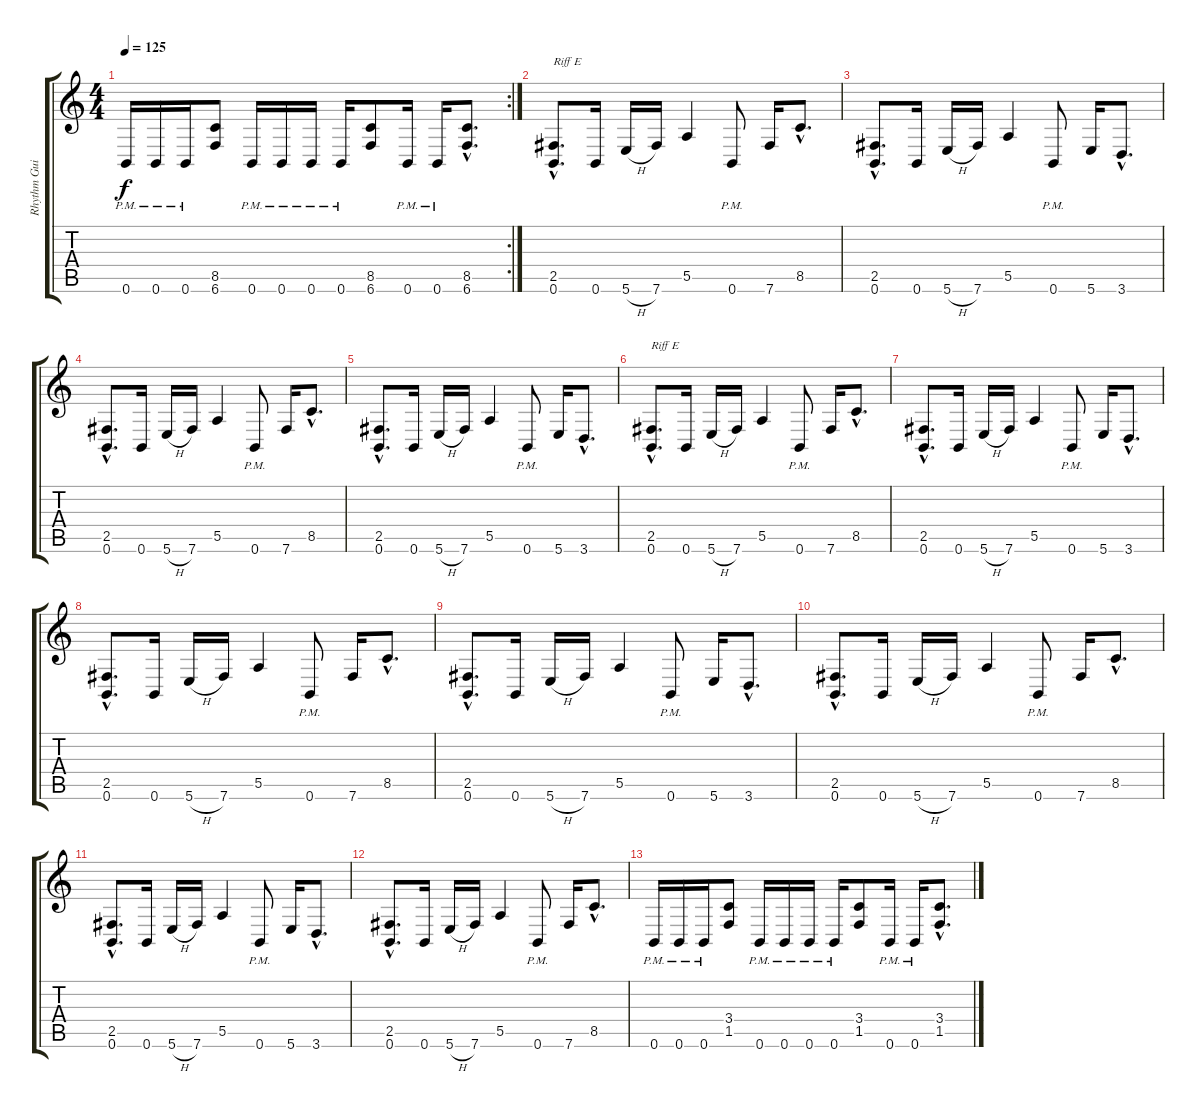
\track ("Rhythm Guitar" "Rhythm Gui") {instrument acousticguitarsteel}
\staff {score tabs}
\tuning (B3 Gb3 D3 A2 E2 B1) {hide}
\rc 2
\ts (4 4)
\tempo 125
\clef g2
\ks c
0.6{pm}.16{dy f} 0.6{pm}.16 0.6{pm}.16 (8.5 6.6).8 0.6{pm}.16 0.6{pm}.16 0.6{pm}.16 0.6{pm}.16 (8.5 6.6).8 0.6{pm}.16 0.6{pm}.16 (8.5{hac} 6.6{hac}).8{d} |
(2.5{hac} 0.6{hac}).8{d txt "Riff E"} 0.6.16 5.6{h}.16 7.6.16 5.5.4 0.6{pm}.8 7.6.16 8.5{hac}.8{d} |
(2.5{hac} 0.6{hac}).8{d} 0.6.16 5.6{h}.16 7.6.16 5.5.4 0.6{pm}.8 5.6.16 3.6{hac}.8{d} |
(2.5{hac} 0.6{hac}).8{d} 0.6.16 5.6{h}.16 7.6.16 5.5.4 0.6{pm}.8 7.6.16 8.5{hac}.8{d} |
(2.5{hac} 0.6{hac}).8{d} 0.6.16 5.6{h}.16 7.6.16 5.5.4 0.6{pm}.8 5.6.16 3.6{hac}.8{d} |
(2.5{hac} 0.6{hac}).8{d txt "Riff E"} 0.6.16 5.6{h}.16 7.6.16 5.5.4 0.6{pm}.8 7.6.16 8.5{hac}.8{d} |
(2.5{hac} 0.6{hac}).8{d} 0.6.16 5.6{h}.16 7.6.16 5.5.4 0.6{pm}.8 5.6.16 3.6{hac}.8{d} |
(2.5{hac} 0.6{hac}).8{d} 0.6.16 5.6{h}.16 7.6.16 5.5.4 0.6{pm}.8 7.6.16 8.5{hac}.8{d} |
(2.5{hac} 0.6{hac}).8{d} 0.6.16 5.6{h}.16 7.6.16 5.5.4 0.6{pm}.8 5.6.16 3.6{hac}.8{d} |
(2.5{hac} 0.6{hac}).8{d} 0.6.16 5.6{h}.16 7.6.16 5.5.4 0.6{pm}.8 7.6.16 8.5{hac}.8{d} |
(2.5{hac} 0.6{hac}).8{d} 0.6.16 5.6{h}.16 7.6.16 5.5.4 0.6{pm}.8 5.6.16 3.6{hac}.8{d} |
(2.5{hac} 0.6{hac}).8{d} 0.6.16 5.6{h}.16 7.6.16 5.5.4 0.6{pm}.8 7.6.16 8.5{hac}.8{d} |
0.6{pm}.16 0.6{pm}.16 0.6{pm}.16 (3.4 1.5).8 0.6{pm}.16 0.6{pm}.16 0.6{pm}.16 0.6{pm}.16 (3.4 1.5).8 0.6{pm}.16 0.6{pm}.16 (3.4{hac} 1.5{hac}).8{d}
